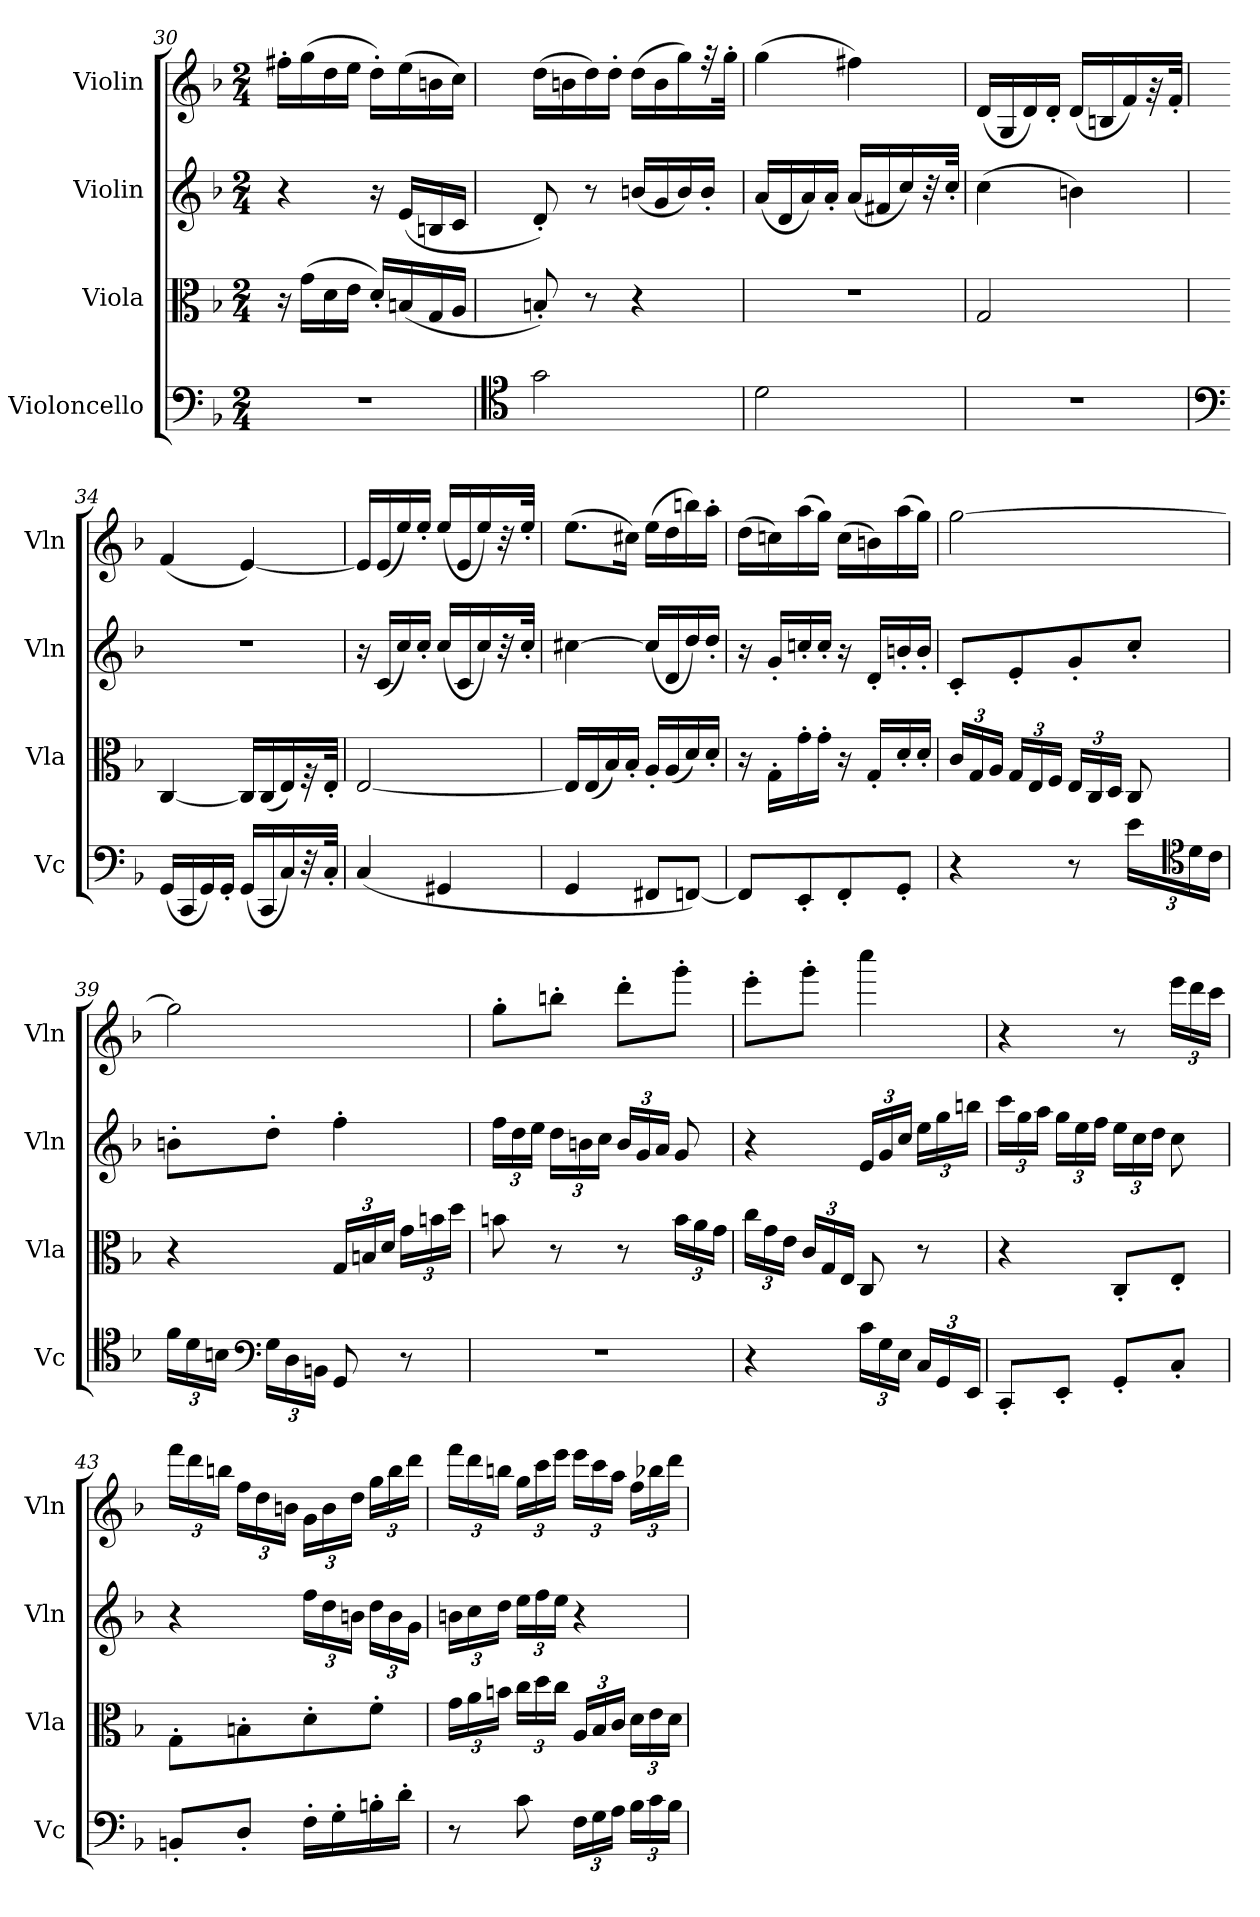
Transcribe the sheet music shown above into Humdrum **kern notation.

**kern	**kern	**kern	**kern
*part4	*part3	*part2	*part1
*staff4	*staff3	*staff2	*staff1
*I"Violoncello	*I"Viola	*I"Violin	*I"Violin
*I'Vc	*I'Vla	*I'Vln	*I'Vln
*clefF4	*clefC3	*clefG2	*clefG2
*k[b-]	*k[b-]	*k[b-]	*k[b-]
*M2/4	*M2/4	*M2/4	*M2/4
=30	=30	=30	=30
2r	16r	4r	16ff#X'\LL
.	(16g\LL	.	(16gg\
.	16d\	.	16dd\
.	16e\JJ	.	16ee\JJ
.	16d'/LL)	16r	16dd'\LL)
.	(16Bn/	(16e/LL	(16ee\
.	16G/	16Bn/	16bn\
.	16A/JJ	16c/JJ	16cc\JJ)
=31	=31	=31	=31
*clefC4	*	*	*
2g\	8Bn'/)	8d'/)	(16dd\LL
.	.	.	16bn\
.	8r	8r	16dd\)
.	.	.	16dd'\JJ
.	4r	(16bn/LL	(16dd\LL
.	.	16g/	16b\
.	.	16b/)	16gg\)
.	.	16b'/JJ	32r
.	.	.	32gg'\JJk
=32	=32	=32	=32
2d\	2r	(16a/LL	(4gg\
.	.	16d/	.
.	.	16a/)	.
.	.	16a'/JJ	.
.	.	(16a/LL	4ff#X\)
.	.	16f#X/	.
.	.	16cc/)	.
.	.	32r	.
.	.	32cc'/JJk	.
=33	=33	=33	=33
2r	2G/	(4cc\	(16d/LL
.	.	.	16G/
.	.	.	16d/)
.	.	.	16d'/JJ
.	.	4bn\)	(16d/LL
.	.	.	16Bn/
.	.	.	16f/)
.	.	.	32r
.	.	.	32f'/JJk
=34	=34	=34	=34
*clefF4	*	*	*
(16GG/LL	[4C/	2r	(4f/
16CC/	.	.	.
16GG/)	.	.	.
16GG'/JJ	.	.	.
(16GG/LL	16C/LL]	.	[4e/)
16CC/	(16C/	.	.
16C/)	16E/)	.	.
32r	32r	.	.
32C'/JJk	32E'/JJk	.	.
=35	=35	=35	=35
(4C/	[2E/	16r	16e/LL]
.	.	(16c/LL	(16e/
.	.	16cc/)	16ee/)
.	.	16cc'/JJ	16ee'/JJ
4GG#X/	.	(16cc/LL	(16ee/LL
.	.	16c/	16e/
.	.	16cc/)	16ee/)
.	.	32r	32r
.	.	32cc'/JJk	32ee'/JJk
=36	=36	=36	=36
4GG/	16E/LL]	[4cc#X\	(8.ee\L
.	(16E/	.	.
.	16B-/)	.	.
.	16B-'/JJ	.	16cc#X\Jk)
8FF#X/L	16A'/LL	(16cc#/LL]	(16ee\LL
.	(16A/	16d/	16dd\
[8FFn/J)	16d/)	16dd/)	16bbn\)
.	16d'/JJ	16dd'/JJ	16aa'\JJ
=37	=37	=37	=37
8FF/L]	16r	16r	(16dd\LL
.	16G'\LL	16g'/LL	16ccn\)
8EE'/	16g'\	16ccn'/	(16aa\
.	16g'\JJ	16cc'/JJ	16gg\JJ)
8FF'/	16r	16r	(16cc\LL
.	16G'/LL	16d'/LL	16bn\)
8GG'/J	16d'/	16bn'/	(16aa\
.	16d'/JJ	16b'/JJ	16gg\JJ)
=38	=38	=38	=38
4r	24c/LL	8c'/L	[2gg\
.	24G/	.	.
.	24A/JJ	.	.
.	24G/LL	8e'/	.
.	24E/	.	.
.	24F/JJ	.	.
8r	24E/LL	8g'/	.
.	24C/	.	.
.	24D/JJ	.	.
24e\LL	8C/	8cc'/J	.
*clefC4	*	*	*
24d\	.	.	.
24c\JJ	.	.	.
=39	=39	=39	=39
24f\LL	4r	8bn'\L	2gg\]
24d\	.	.	.
24Bn\JJ	.	.	.
*clefF4	*	*	*
24G\LL	.	8dd'\J	.
24D\	.	.	.
24BBn\JJ	.	.	.
8GG/	24G/LL	4ff'\	.
.	24Bn/	.	.
.	24d/JJ	.	.
8r	24g\LL	.	.
.	24bn\	.	.
.	24dd\JJ	.	.
=40	=40	=40	=40
2r	8bn\	24ff\LL	8gg'\L
.	.	24dd\	.
.	.	24ee\JJ	.
.	8r	24dd\LL	8bbn'\J
.	.	24bn\	.
.	.	24cc\JJ	.
.	8r	24b/LL	8ddd'\L
.	.	24g/	.
.	.	24a/JJ	.
.	24b\LL	8g/	8ggg'\J
.	24a\	.	.
.	24g\JJ	.	.
=41	=41	=41	=41
4r	24cc\LL	4r	8eee'\L
.	24g\	.	.
.	24e\JJ	.	.
.	24c/LL	.	8ggg'\J
.	24G/	.	.
.	24E/JJ	.	.
24c\LL	8C/	24e/LL	4cccc\
24G\	.	24g/	.
24E\JJ	.	24cc/JJ	.
24C/LL	8r	24ee\LL	.
24GG/	.	24gg\	.
24EE/JJ	.	24bbn\JJ	.
=42	=42	=42	=42
8CC'/L	4r	24ccc\LL	4r
.	.	24gg\	.
.	.	24aa\JJ	.
8EE'/J	.	24gg\LL	.
.	.	24ee\	.
.	.	24ff\JJ	.
8GG'/L	8C'/L	24ee\LL	8r
.	.	24cc\	.
.	.	24dd\JJ	.
8C'/J	8E'/J	8cc\	24eee\LL
.	.	.	24ddd\
.	.	.	24ccc\JJ
=43	=43	=43	=43
8BBn'/L	8G'\L	4r	24fff\LL
.	.	.	24ddd\
.	.	.	24bbn\JJ
8D'/J	8Bn'\	.	24ff\LL
.	.	.	24dd\
.	.	.	24bn\JJ
16F'\LL	8d'\	24ff\LL	24g\LL
.	.	24dd\	24b\
16G'\	.	.	.
.	.	24bn\JJ	24dd\JJ
16Bn'\	8f'\J	24dd\LL	24gg\LL
.	.	24b\	24bb\
16d'\JJ	.	.	.
.	.	24g\JJ	24ddd\JJ
=44	=44	=44	=44
8r	24g\LL	24bn\LL	24fff\LL
.	24a\	24cc\	24ddd\
.	24bn\JJ	24dd\JJ	24bbn\JJ
8c\	24cc\LL	24ee\LL	24gg\LL
.	24dd\	24ff\	24ccc\
.	24cc\JJ	24ee\JJ	24eee\JJ
24F\LL	24A/LL	4r	24eee\LL
24G\	24B-/	.	24ccc\
24A\JJ	24c/JJ	.	24aa\JJ
24B-\LL	24d\LL	.	24ff\LL
24c\	24e\	.	24bb-X\
24B-\JJ	24d\JJ	.	24ddd\JJ
=	=	=	=
*-	*-	*-	*-
